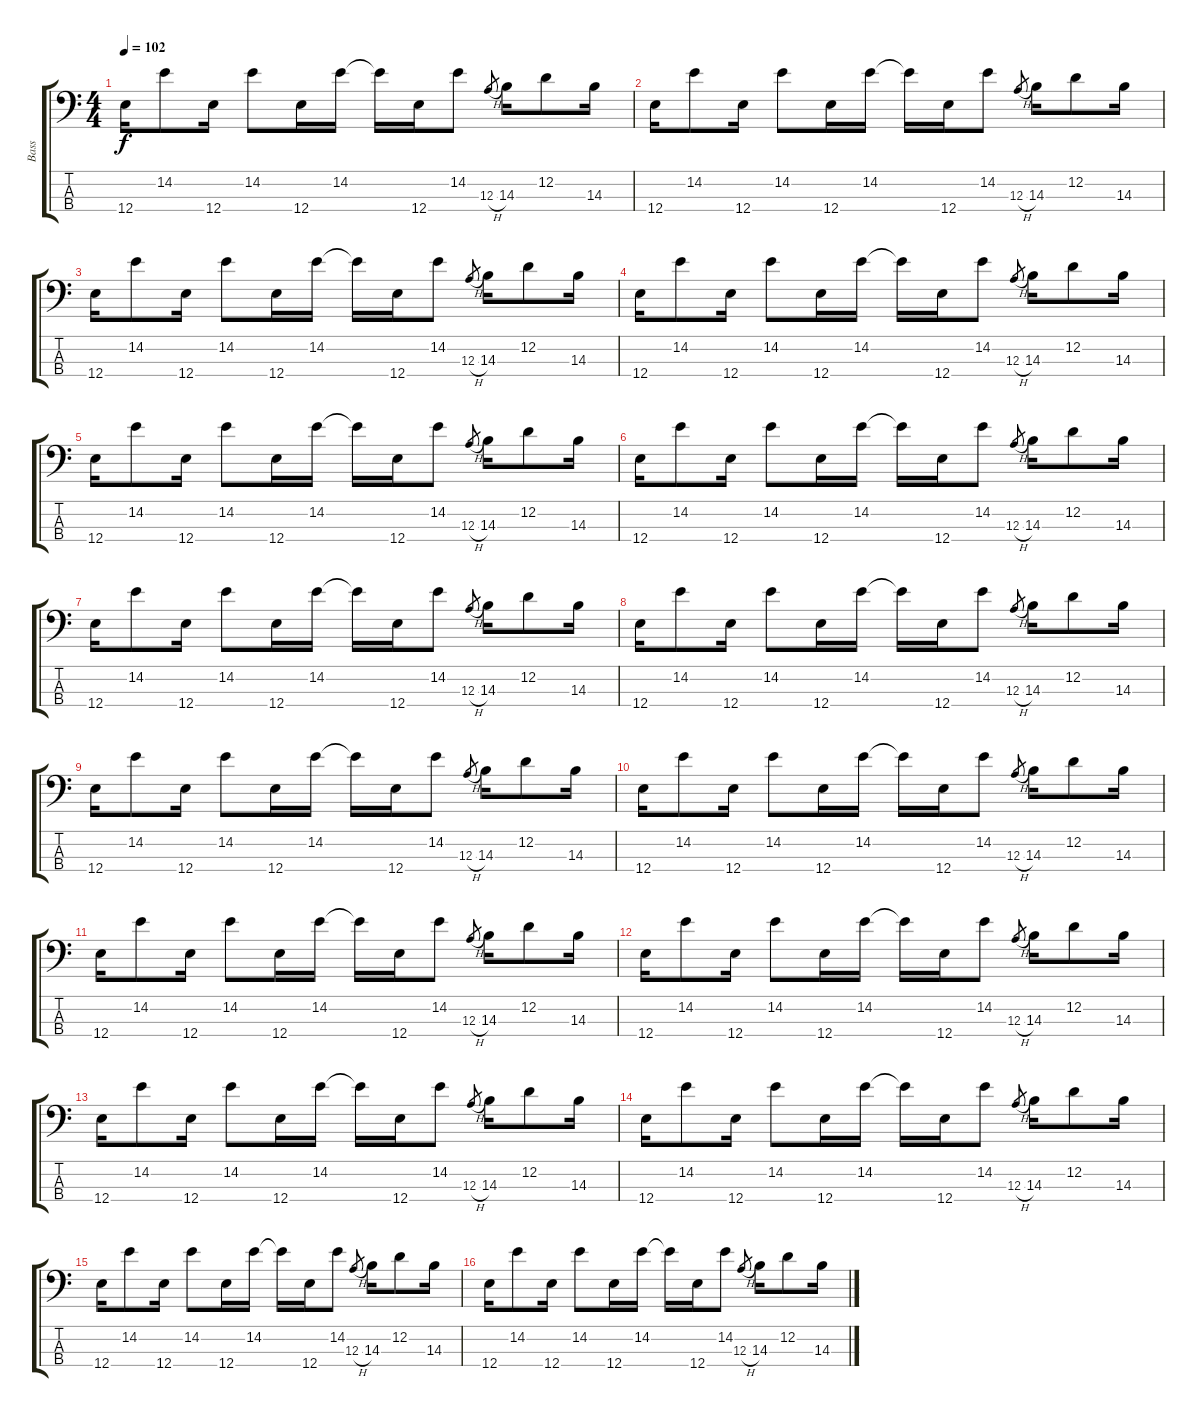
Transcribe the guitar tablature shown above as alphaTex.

\track ("Bass" "Bass") {instrument electricbassfinger}
\staff {score tabs}
\tuning (G2 D2 A1 E1) {hide}
\ts (4 4)
\tempo 102
\clef f4
\ks c
12.4.16{dy f} 14.2.8 12.4.16 14.2.8 12.4.16 14.2.16 14.2{t}.16 12.4.16 14.2.8 12.3{h}.8{gr} 14.3.16 12.2.8 14.3.16 |
12.4.16 14.2.8 12.4.16 14.2.8 12.4.16 14.2.16 14.2{t}.16 12.4.16 14.2.8 12.3{h}.8{gr} 14.3.16 12.2.8 14.3.16 |
12.4.16 14.2.8 12.4.16 14.2.8 12.4.16 14.2.16 14.2{t}.16 12.4.16 14.2.8 12.3{h}.8{gr} 14.3.16 12.2.8 14.3.16 |
12.4.16 14.2.8 12.4.16 14.2.8 12.4.16 14.2.16 14.2{t}.16 12.4.16 14.2.8 12.3{h}.8{gr} 14.3.16 12.2.8 14.3.16 |
12.4.16 14.2.8 12.4.16 14.2.8 12.4.16 14.2.16 14.2{t}.16 12.4.16 14.2.8 12.3{h}.8{gr} 14.3.16 12.2.8 14.3.16 |
12.4.16 14.2.8 12.4.16 14.2.8 12.4.16 14.2.16 14.2{t}.16 12.4.16 14.2.8 12.3{h}.8{gr} 14.3.16 12.2.8 14.3.16 |
12.4.16 14.2.8 12.4.16 14.2.8 12.4.16 14.2.16 14.2{t}.16 12.4.16 14.2.8 12.3{h}.8{gr} 14.3.16 12.2.8 14.3.16 |
12.4.16 14.2.8 12.4.16 14.2.8 12.4.16 14.2.16 14.2{t}.16 12.4.16 14.2.8 12.3{h}.8{gr} 14.3.16 12.2.8 14.3.16 |
12.4.16 14.2.8 12.4.16 14.2.8 12.4.16 14.2.16 14.2{t}.16 12.4.16 14.2.8 12.3{h}.8{gr} 14.3.16 12.2.8 14.3.16 |
12.4.16 14.2.8 12.4.16 14.2.8 12.4.16 14.2.16 14.2{t}.16 12.4.16 14.2.8 12.3{h}.8{gr} 14.3.16 12.2.8 14.3.16 |
12.4.16 14.2.8 12.4.16 14.2.8 12.4.16 14.2.16 14.2{t}.16 12.4.16 14.2.8 12.3{h}.8{gr} 14.3.16 12.2.8 14.3.16 |
12.4.16 14.2.8 12.4.16 14.2.8 12.4.16 14.2.16 14.2{t}.16 12.4.16 14.2.8 12.3{h}.8{gr} 14.3.16 12.2.8 14.3.16 |
12.4.16 14.2.8 12.4.16 14.2.8 12.4.16 14.2.16 14.2{t}.16 12.4.16 14.2.8 12.3{h}.8{gr} 14.3.16 12.2.8 14.3.16 |
12.4.16 14.2.8 12.4.16 14.2.8 12.4.16 14.2.16 14.2{t}.16 12.4.16 14.2.8 12.3{h}.8{gr} 14.3.16 12.2.8 14.3.16 |
12.4.16 14.2.8 12.4.16 14.2.8 12.4.16 14.2.16 14.2{t}.16 12.4.16 14.2.8 12.3{h}.8{gr} 14.3.16 12.2.8 14.3.16 |
12.4.16 14.2.8 12.4.16 14.2.8 12.4.16 14.2.16 14.2{t}.16 12.4.16 14.2.8 12.3{h}.8{gr} 14.3.16 12.2.8 14.3.16
